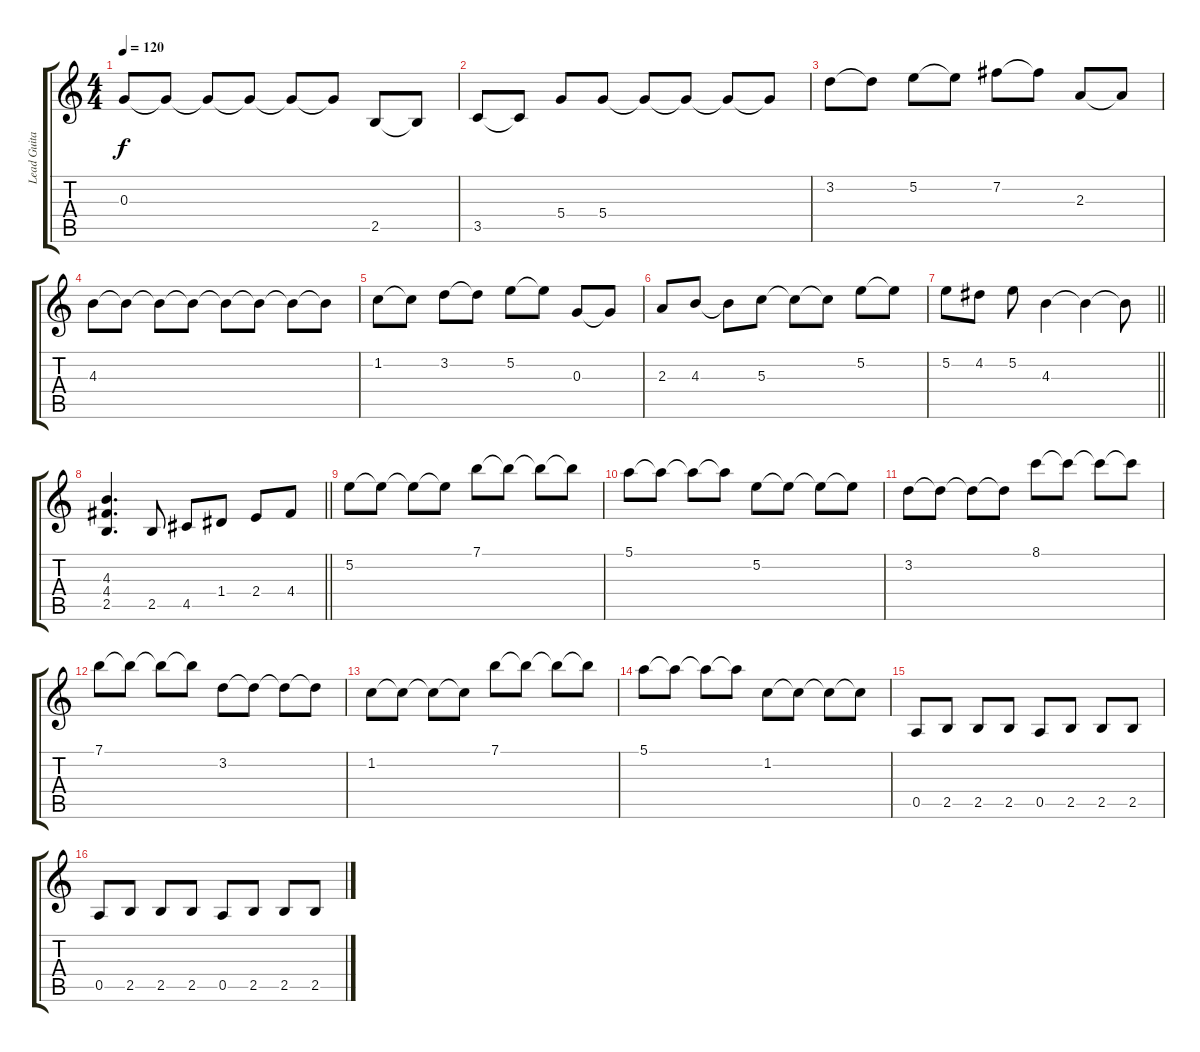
\track ("Lead Guitar" "Lead Guita") {instrument distortionguitar}
\staff {score tabs}
\tuning (E4 B3 G3 D3 A2 E2) {hide}
\ts (4 4)
\tempo 120
\clef g2
\ks c
0.3.8{dy f} 0.3{t}.8 0.3{t}.8 0.3{t}.8 0.3{t}.8 0.3{t}.8 2.5.8 2.5{t}.8 |
3.5.8 3.5{t}.8 5.4.8 5.4.8 5.4{t}.8 5.4{t}.8 5.4{t}.8 5.4{t}.8 |
3.2.8 3.2{t}.8 5.2.8 5.2{t}.8 7.2.8 7.2{t}.8 2.3.8 2.3{t}.8 |
4.3.8 4.3{t}.8 4.3{t}.8 4.3{t}.8 4.3{t}.8 4.3{t}.8 4.3{t}.8 4.3{t}.8 |
1.2.8 1.2{t}.8 3.2.8 3.2{t}.8 5.2.8 5.2{t}.8 0.3.8 0.3{t}.8 |
2.3.8 4.3.8 4.3{t}.8 5.3.8 5.3{t}.8 5.3{t}.8 5.2.8 5.2{t}.8 |
\barLineRight lightlight
5.2.8 4.2.8 5.2.8 4.3.4 4.3{t}.4 4.3{t}.8 |
\barLineRight lightlight
(4.3 4.4 2.5).4{d} 2.5.8 4.5.8 1.4.8 2.4.8 4.4.8 |
5.2.8 5.2{t}.8 5.2{t}.8 5.2{t}.8 7.1.8 7.1{t}.8 7.1{t}.8 7.1{t}.8 |
5.1.8 5.1{t}.8 5.1{t}.8 5.1{t}.8 5.2.8 5.2{t}.8 5.2{t}.8 5.2{t}.8 |
3.2.8 3.2{t}.8 3.2{t}.8 3.2{t}.8 8.1.8 8.1{t}.8 8.1{t}.8 8.1{t}.8 |
7.1.8 7.1{t}.8 7.1{t}.8 7.1{t}.8 3.2.8 3.2{t}.8 3.2{t}.8 3.2{t}.8 |
1.2.8 1.2{t}.8 1.2{t}.8 1.2{t}.8 7.1.8 7.1{t}.8 7.1{t}.8 7.1{t}.8 |
5.1.8 5.1{t}.8 5.1{t}.8 5.1{t}.8 1.2.8 1.2{t}.8 1.2{t}.8 1.2{t}.8 |
0.5.8 2.5.8 2.5.8 2.5.8 0.5.8 2.5.8 2.5.8 2.5.8 |
0.5.8 2.5.8 2.5.8 2.5.8 0.5.8 2.5.8 2.5.8 2.5.8
